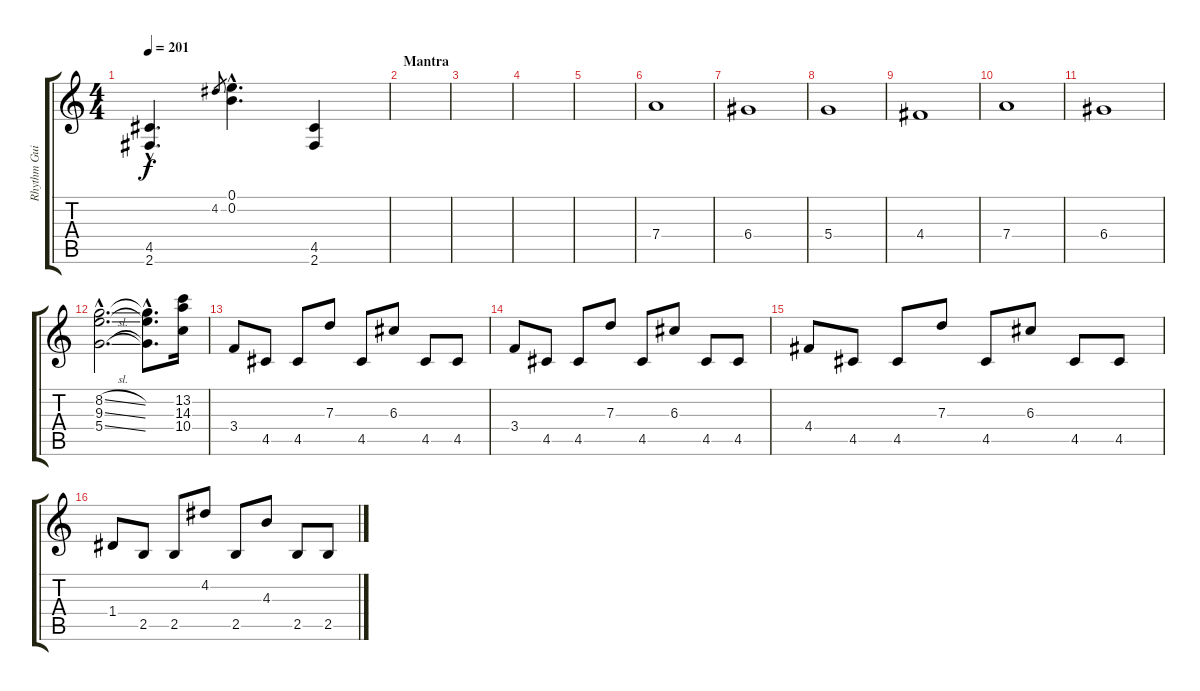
\track ("Rhythm Guitar" "Rhythm Gui") {instrument distortionguitar}
\staff {score tabs}
\tuning (E4 B3 G3 D3 A2 E2) {hide}
\ts (4 4)
\tempo 201
\clef g2
\ks c
(4.5{hac} 2.6{hac}).4{d dy f} 4.2.8{gr} (0.1{hac} 0.2{hac}).4{d} (4.5 2.6).4 |
\section ("" "Mantra")
|
|
|
|
7.4.1 |
6.4.1 |
5.4.1 |
4.4.1 |
7.4.1 |
6.4.1 |
(8.2{sl hac} 9.3{sl hac} 5.4{sl hac}).2{d} (8.2{hac t} 9.3{hac t} 5.4{hac t}).8{d} (13.2 14.3 10.4).16 |
3.4.8 4.5.8 4.5.8 7.3.8 4.5.8 6.3.8 4.5.8 4.5.8 |
3.4.8 4.5.8 4.5.8 7.3.8 4.5.8 6.3.8 4.5.8 4.5.8 |
4.4.8 4.5.8 4.5.8 7.3.8 4.5.8 6.3.8 4.5.8 4.5.8 |
1.4.8 2.5.8 2.5.8 4.2.8 2.5.8 4.3.8 2.5.8 2.5.8
